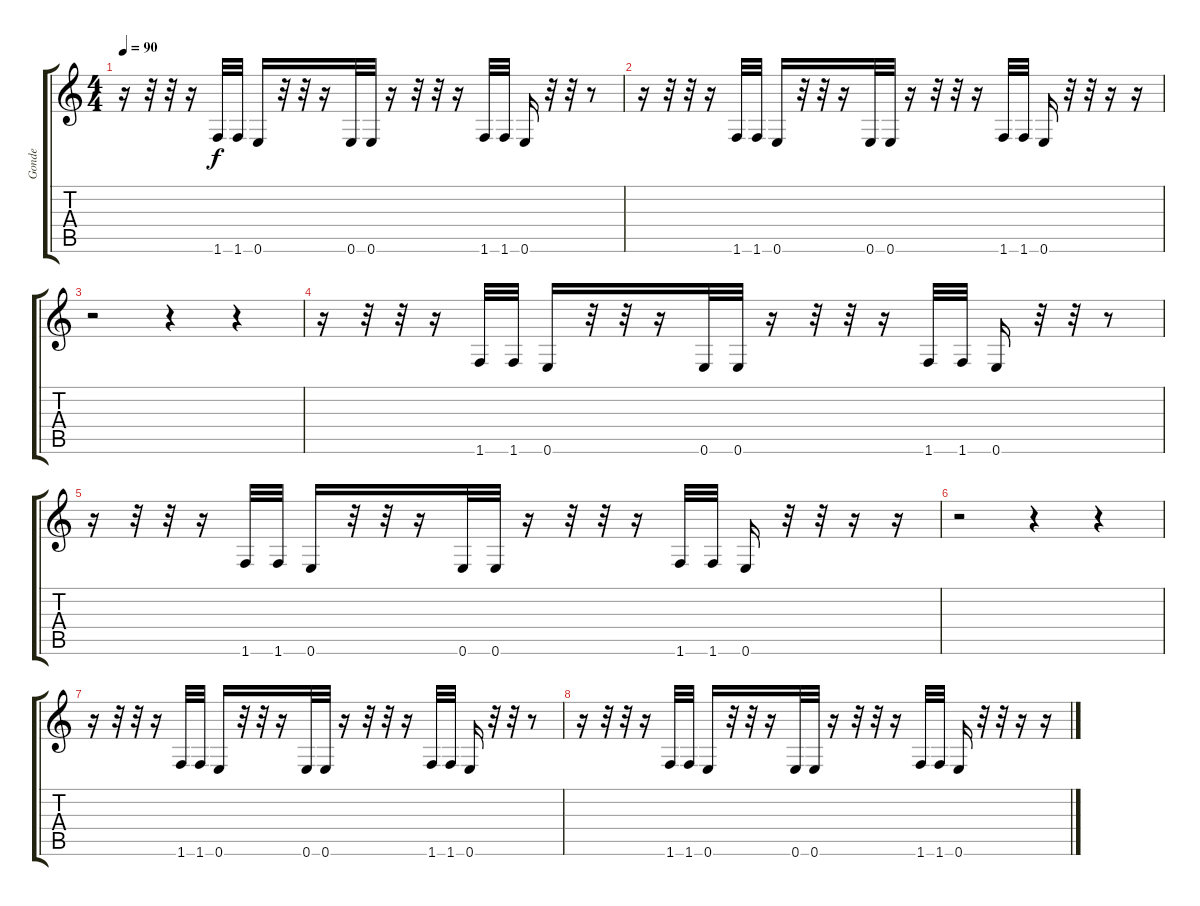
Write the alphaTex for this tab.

\track ("Gonde" "Gonde") {instrument acousticguitarnylon}
\staff {score tabs}
\tuning (E4 B3 G3 D3 A2 E2) {hide}
\ts (4 4)
\tempo 90
\clef g2
\ks c
r.16{dy f} r.32 r.32 r.16 1.6.32 1.6.32 0.6.16 r.32 r.32 r.16 0.6.32 0.6.32 r.16 r.32 r.32 r.16 1.6.32 1.6.32 0.6.16 r.32 r.32 r.8 |
r.16 r.32 r.32 r.16 1.6.32 1.6.32 0.6.16 r.32 r.32 r.16 0.6.32 0.6.32 r.16 r.32 r.32 r.16 1.6.32 1.6.32 0.6.16 r.32 r.32 r.16 r.16 |
r.2 r.4 r.4 |
r.16 r.32 r.32 r.16 1.6.32 1.6.32 0.6.16 r.32 r.32 r.16 0.6.32 0.6.32 r.16 r.32 r.32 r.16 1.6.32 1.6.32 0.6.16 r.32 r.32 r.8 |
r.16 r.32 r.32 r.16 1.6.32 1.6.32 0.6.16 r.32 r.32 r.16 0.6.32 0.6.32 r.16 r.32 r.32 r.16 1.6.32 1.6.32 0.6.16 r.32 r.32 r.16 r.16 |
r.2 r.4 r.4 |
r.16 r.32 r.32 r.16 1.6.32 1.6.32 0.6.16 r.32 r.32 r.16 0.6.32 0.6.32 r.16 r.32 r.32 r.16 1.6.32 1.6.32 0.6.16 r.32 r.32 r.8 |
r.16 r.32 r.32 r.16 1.6.32 1.6.32 0.6.16 r.32 r.32 r.16 0.6.32 0.6.32 r.16 r.32 r.32 r.16 1.6.32 1.6.32 0.6.16 r.32 r.32 r.16 r.16
